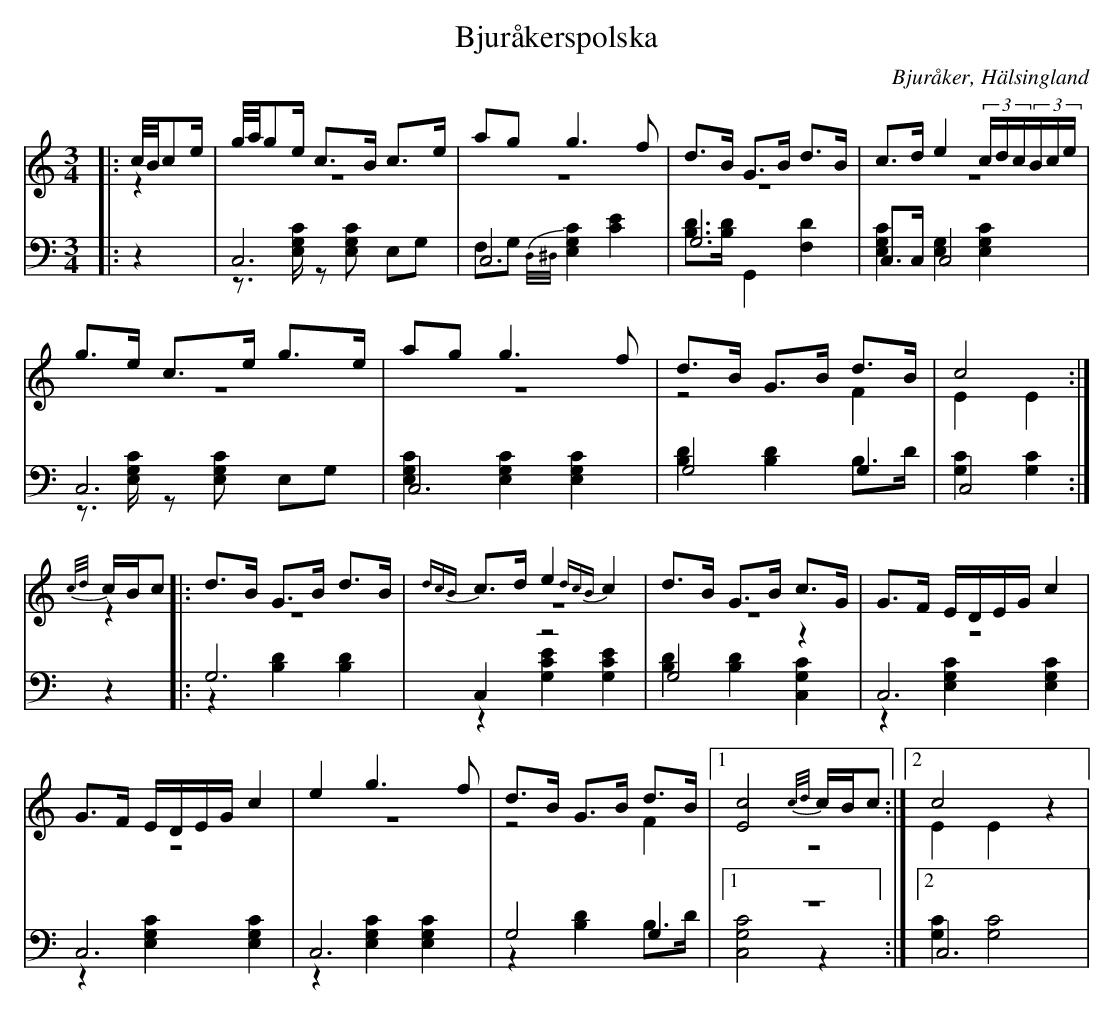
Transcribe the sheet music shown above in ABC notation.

X:1
T: Bjuråkerspolska
O: Bjuråker, Hälsingland
M: 3/4
L: 1/8
K: C
V:1
V:2 merge
V:3
V:4 merge
V:1
|:c//B//ce/|g//a//ge/ c>B c>e|ag g3 f|d>B G>B d>B|c>d e2 (3c/d/c/(3B/c/e/|
g>e c>e g>e|ag g3 f|d>B G>B d>B|c4:|
{c/d/}c/B/c |:d>B G>B d>B|{dcB}c>d e2 {dcB}c2|d>B G>B c>G|G>F E/D/E/G/ c2|
G>F E/D/E/G/ c2|e2 g3 f|d>B G>B d>B|1 [E4c4] {c/d/}c/B/c:|2 c4 z2|
V:2
|:z2|z6|z6|z6|z6|
z6|z6|z4 F2|E2 E2:|
z2|:z6|z6|z6|z6|
 z6|z6|z4 F2|1 z6:|2 E2 E2 z2|
V:3 clef=bass
|:z2|C,6|C,6|G,6|C,>C, C,4|
C,6|C,6|G,4 G,2|C,4:|
z2|:G,6|C,2 z4|G,4 z2|C,6|
 C,6|C,6|G,4 G,2|1 z6:|2 C,6|
V:4 clef=bass
|:z2|z>[E,G,C] z[E,G,C] E,G,|F,G, {D,/^D,/}[E,2G,2C2] [E2C2]|[B,D]>[B,D] G,,2 [F,2D2]|[E,2G,2C2] [E,2G,2] [E,2G,2C2]|
z>[E,G,C] z[E,G,C] E,G,|[E,2G,2C2] [E,2G,2C2] [E,2G,2C2]|[B,2D2] [B,2D2] B,>D|[G,2C2][G,2C2]:|
z2|:z2 [B,2D2] [B,2D2]|z2 [G,2C2E2] [G,2C2E2]|[B,2D2][B,2D2] [C,2G,2C2]|z2 [E,2G,2C2] [E,2G,2C2]|
z2 [E,2G,2C2] [E,2G,2C2]|z2 [E,2G,2C2] [E,2G,2C2]|z2 [B,2D2] B,>D|1 [C,4G,4C4] z2:|2 [G,2C2] [G,4C4]|
